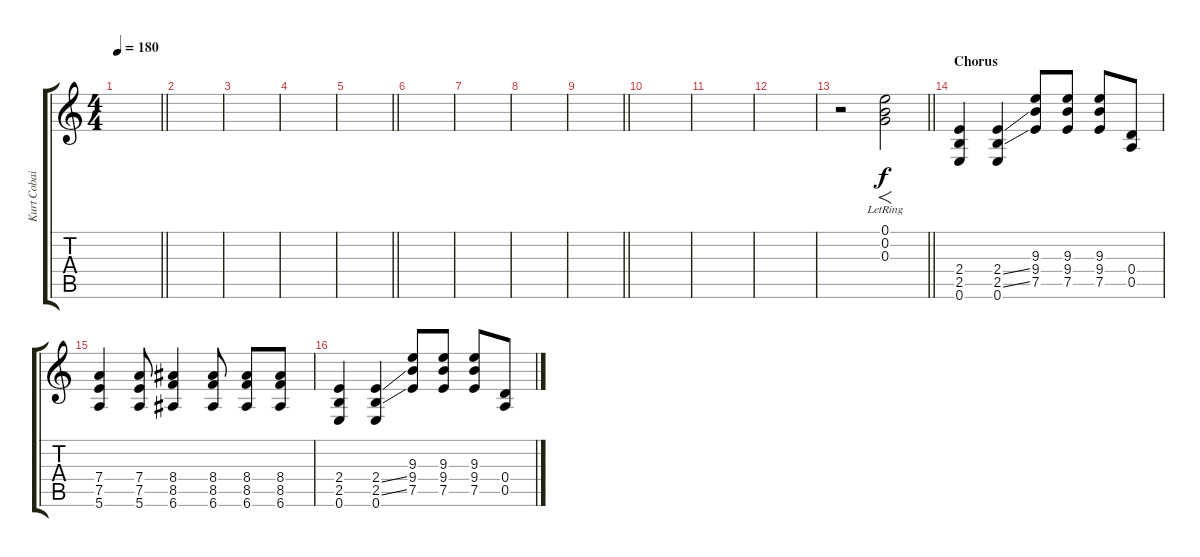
\track ("Kurt Cobain" "Kurt Cobai") {instrument overdrivenguitar}
\staff {score tabs}
\tuning (E4 B3 G3 D3 A2 E2) {hide}
\ts (4 4)
\tempo 180
\clef g2
\barLineRight lightlight
\ks c
|
|
|
|
\barLineRight lightlight
|
|
|
|
\barLineRight lightlight
|
|
|
|
\barLineRight lightlight
r.2 (0.1{lr} 0.2{lr} 0.3{lr}).2{f} |
\section ("" "Chorus")
(2.4 2.5 0.6).4 (2.4{ss} 2.5{ss} 0.6).4 (9.3 9.4 7.5).8 (9.3 9.4 7.5).8 (9.3 9.4 7.5).8 (0.4 0.5).8 |
(7.4 7.5 5.6).4 (7.4 7.5 5.6).8 (8.4 8.5 6.6).4 (8.4 8.5 6.6).8 (8.4 8.5 6.6).8 (8.4 8.5 6.6).8 |
(2.4 2.5 0.6).4 (2.4{ss} 2.5{ss} 0.6).4 (9.3 9.4 7.5).8 (9.3 9.4 7.5).8 (9.3 9.4 7.5).8 (0.4 0.5).8
